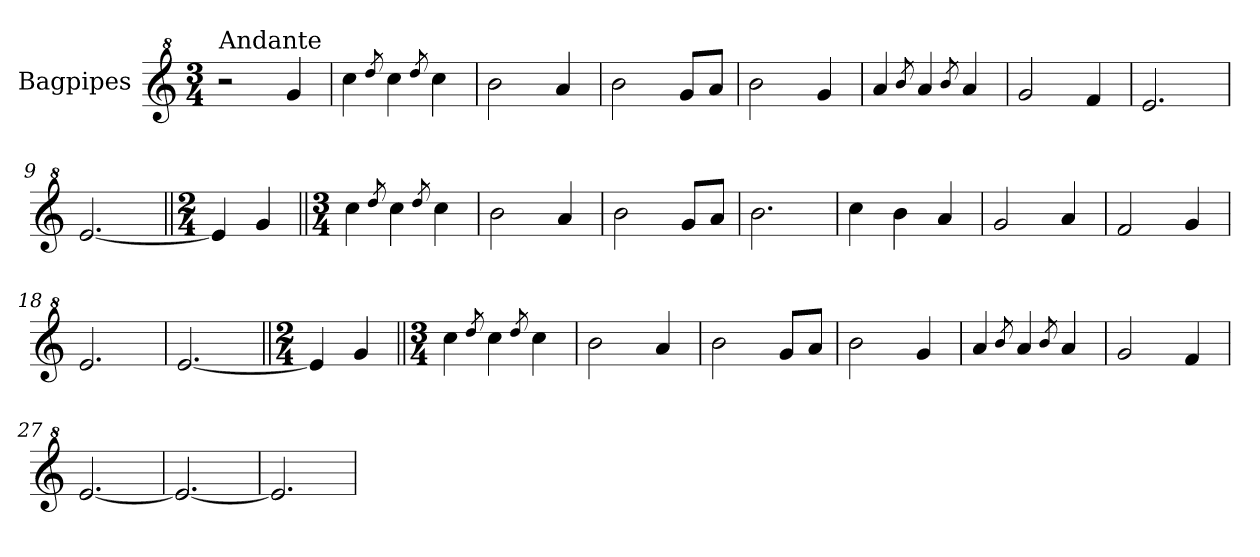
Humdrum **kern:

**kern
*part1
*staff1
*I"Bagpipes
*I'Bag
*clefG^2
*k[]
*C:
*M3/4
=1
!LO:TX:a:t=Andante
2r
4gg/
=2
4ccc\
8qddd/
4ccc\
8qddd/
4ccc\
=3
2bb\
4aa/
=4
2bb\
8gg/L
8aa/J
=5
2bb\
4gg/
=6
4aa/
8qbb/
4aa/
8qbb/
4aa/
=7
2gg/
4ff/
=8
2.ee/
=9
[2.ee/
=10||
*M2/4
4ee/]
4gg/
!!LO:LB:g=z
=11||
*M3/4
4ccc\
8qddd/
4ccc\
8qddd/
4ccc\
=12
2bb\
4aa/
=13
2bb\
8gg/L
8aa/J
=14
2.bb\
=15
4ccc\
4bb\
4aa/
=16
2gg/
4aa/
=17
2ff/
4gg/
=18
2.ee/
=19
[2.ee/
=20||
*M2/4
4ee/]
4gg/
=21||
*M3/4
4ccc\
8qddd/
4ccc\
8qddd/
4ccc\
!!LO:LB:g=z
=22
2bb\
4aa/
=23
2bb\
8gg/L
8aa/J
=24
2bb\
4gg/
=25
4aa/
8qbb/
4aa/
8qbb/
4aa/
=26
2gg/
4ff/
=27
[2.ee/
=28
2.ee/_
=29
2.ee/]
=
*-
